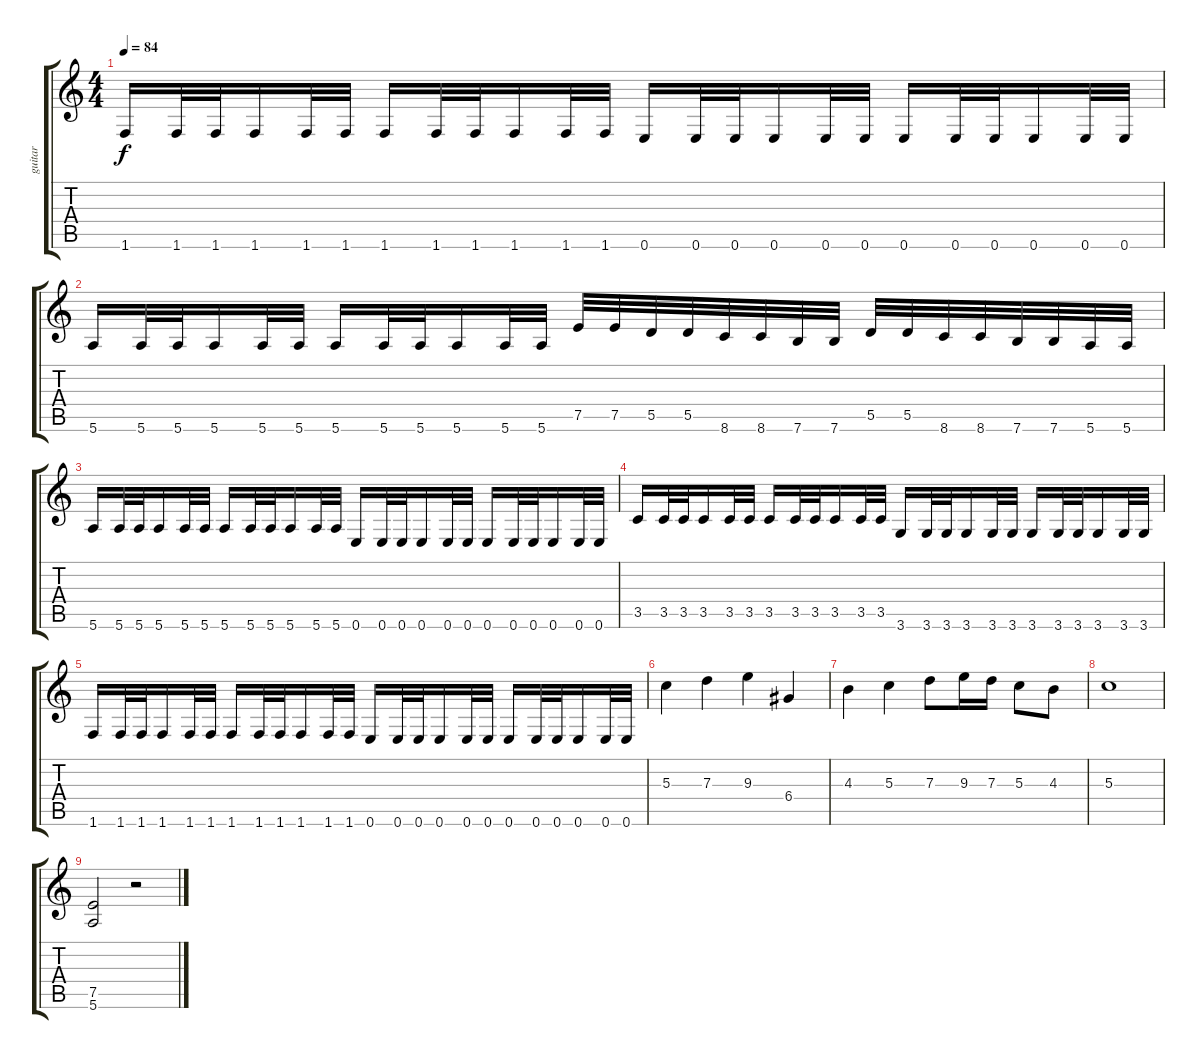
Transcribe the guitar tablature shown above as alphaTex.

\track ("guitar" "guitar") {instrument distortionguitar}
\staff {score tabs}
\tuning (E4 B3 G3 D3 A2 E2) {hide}
\ts (4 4)
\tempo 84
\clef g2
\ks c
1.6.16{dy f} 1.6.32 1.6.32 1.6.16 1.6.32 1.6.32 1.6.16 1.6.32 1.6.32 1.6.16 1.6.32 1.6.32 0.6.16 0.6.32 0.6.32 0.6.16 0.6.32 0.6.32 0.6.16 0.6.32 0.6.32 0.6.16 0.6.32 0.6.32 |
5.6.16 5.6.32 5.6.32 5.6.16 5.6.32 5.6.32 5.6.16 5.6.32 5.6.32 5.6.16 5.6.32 5.6.32 7.5.32 7.5.32 5.5.32 5.5.32 8.6.32 8.6.32 7.6.32 7.6.32 5.5.32 5.5.32 8.6.32 8.6.32 7.6.32 7.6.32 5.6.32 5.6.32 |
5.6.16 5.6.32 5.6.32 5.6.16 5.6.32 5.6.32 5.6.16 5.6.32 5.6.32 5.6.16 5.6.32 5.6.32 0.6.16 0.6.32 0.6.32 0.6.16 0.6.32 0.6.32 0.6.16 0.6.32 0.6.32 0.6.16 0.6.32 0.6.32 |
3.5.16 3.5.32 3.5.32 3.5.16 3.5.32 3.5.32 3.5.16 3.5.32 3.5.32 3.5.16 3.5.32 3.5.32 3.6.16 3.6.32 3.6.32 3.6.16 3.6.32 3.6.32 3.6.16 3.6.32 3.6.32 3.6.16 3.6.32 3.6.32 |
1.6.16 1.6.32 1.6.32 1.6.16 1.6.32 1.6.32 1.6.16 1.6.32 1.6.32 1.6.16 1.6.32 1.6.32 0.6.16 0.6.32 0.6.32 0.6.16 0.6.32 0.6.32 0.6.16 0.6.32 0.6.32 0.6.16 0.6.32 0.6.32 |
5.3.4 7.3.4 9.3.4 6.4.4 |
4.3.4 5.3.4 7.3.8 9.3.16 7.3.16 5.3.8 4.3.8 |
5.3.1 |
(7.5 5.6).2 r.2
